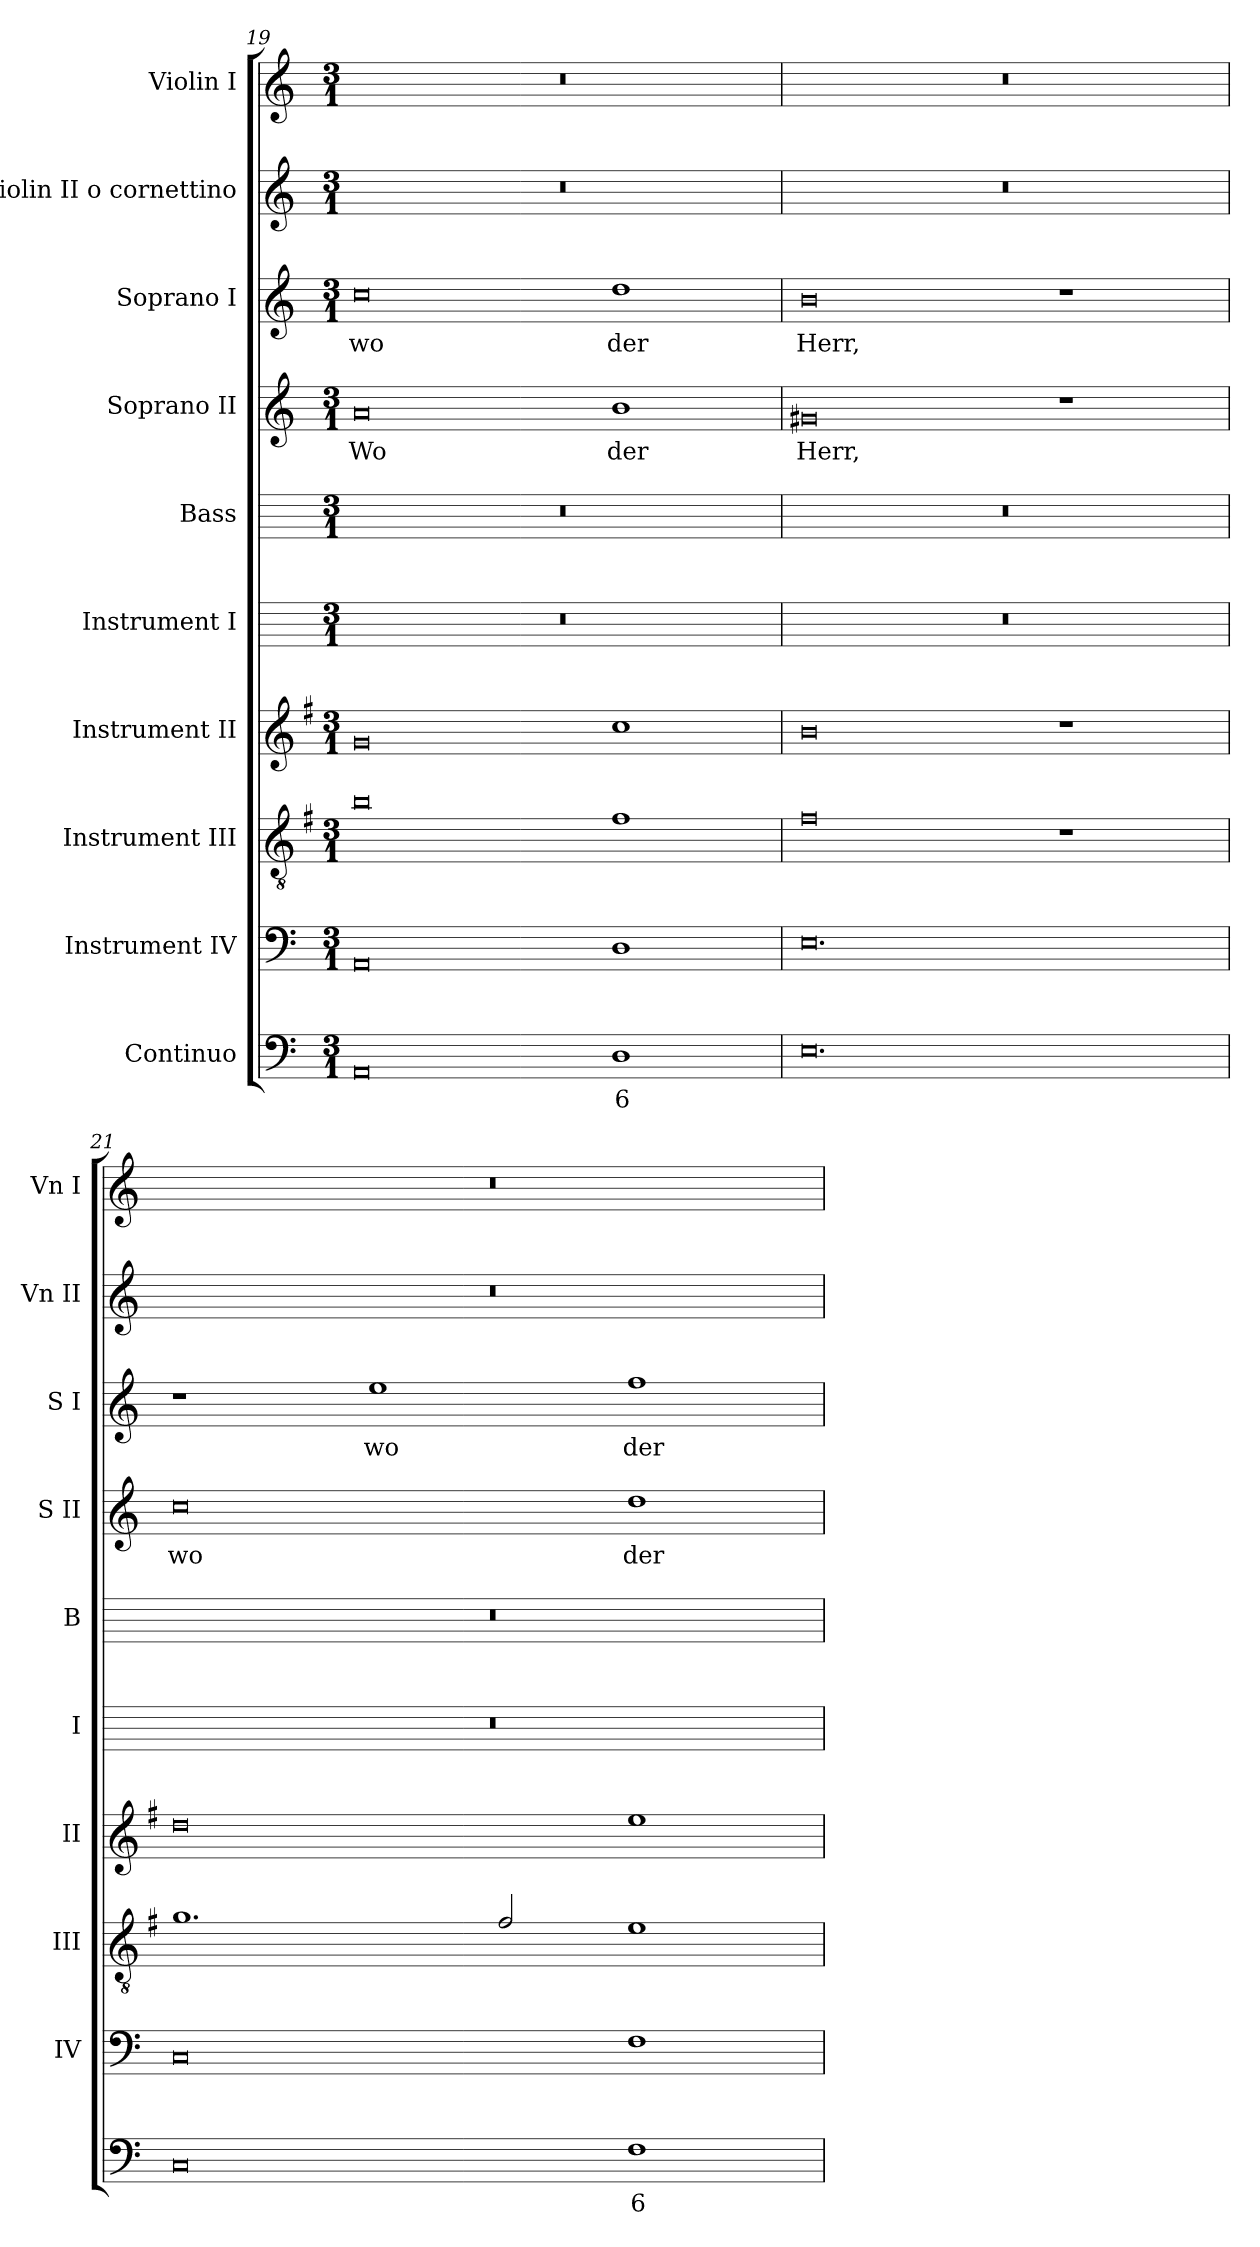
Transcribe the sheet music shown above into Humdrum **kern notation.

**kern	**text	**kern	**kern	**kern	**kern	**kern	**kern	**text	**kern	**text	**kern	**kern
*part10	*part10	*part9	*part8	*part7	*part6	*part5	*part4	*part4	*part3	*part3	*part2	*part1
*staff10	*staff10	*staff9	*staff8	*staff7	*staff6	*staff5	*staff4	*staff4	*staff3	*staff3	*staff2	*staff1
*I"Continuo	*	*I"Instrument IV	*I"Instrument III	*I"Instrument II	*I"Instrument I	*I"Bass	*I"Soprano II	*	*I"Soprano I	*	*I"Violin II o cornettino	*I"Violin I
*	*	*I'IV	*I'III	*I'II	*I'I	*I'B	*I'S II	*	*I'S I	*	*I'Vn II	*I'Vn I
*clefF4	*	*clefF4	*clefGv2	*clefG2	*	*	*clefG2	*	*clefG2	*	*clefG2	*clefG2
*	*	*	*ITrd4c7	*ITrd4c7	*ITrd4c7	*	*	*	*	*	*	*
*k[]	*	*k[]	*k[]	*k[]	*	*	*k[]	*	*k[]	*	*k[]	*k[]
*C:	*	*C:	*C:	*C:	*	*	*C:	*	*C:	*	*C:	*C:
*M3/1	*	*M3/1	*M3/1	*M3/1	*M3/1	*M3/1	*M3/1	*	*M3/1	*	*M3/1	*M3/1
=19	=19	=19	=19	=19	=19	=19	=19	=19	=19	=19	=19	=19
!	!	!	!	!	!	!	!	!LO:LY:b	!	!LO:LY:b	!	!
0AA	.	0AA	0e	0c	0.r	0.r	0a	Wo	0cc	wo	0.r	0.r
!	!LO:LY:b	!	!	!	!	!	!	!LO:LY:b	!	!LO:LY:b	!	!
1D	6	1D	1B	1f	.	.	1b	der	1dd	der	.	.
=20	=20	=20	=20	=20	=20	=20	=20	=20	=20	=20	=20	=20
!	!	!	!	!	!	!	!	!LO:LY:b	!	!LO:LY:b	!	!
0.E	.	0.E	0B	0e	0.r	0.r	0g#X	Herr,	0b	Herr,	0.r	0.r
.	.	.	1r	1r	.	.	1r	.	1r	.	.	.
=21	=21	=21	=21	=21	=21	=21	=21	=21	=21	=21	=21	=21
!	!	!	!	!	!	!	!	!LO:LY:b	!	!	!	!
0C	.	0C	1.c	0g	0.r	0.r	0cc	wo	1r	.	0.r	0.r
!	!	!	!	!	!	!	!	!	!	!LO:LY:b	!	!
.	.	.	.	.	.	.	.	.	1ee	wo	.	.
.	.	.	2B/	.	.	.	.	.	.	.	.	.
!	!LO:LY:b	!	!	!	!	!	!	!LO:LY:b	!	!LO:LY:b	!	!
1F	6	1F	1A	1a	.	.	1dd	der	1ff	der	.	.
=	=	=	=	=	=	=	=	=	=	=	=	=
*-	*-	*-	*-	*-	*-	*-	*-	*-	*-	*-	*-	*-
